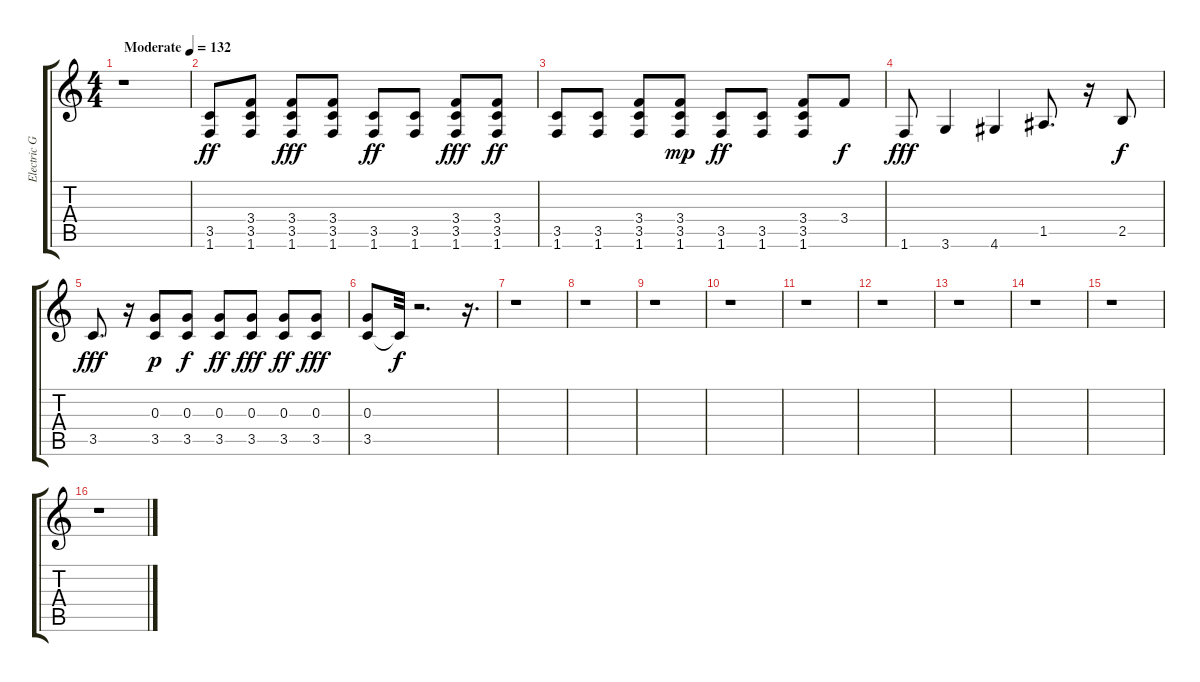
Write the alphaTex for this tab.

\track ("Electric Guitar" "Electric G") {instrument distortionguitar}
\staff {score tabs}
\tuning (E4 B3 G3 D3 A2 E2) {hide}
\ts (4 4)
\tempo (132 "Moderate")
\clef g2
\ks c
r.1{dy ff instrument distortionguitar} |
(3.5 1.6).8 (3.4 3.5 1.6).8 (3.4 3.5 1.6).8{dy fff} (3.4 3.5 1.6).8 (3.5 1.6).8{dy ff} (3.5 1.6).8 (3.4 3.5 1.6).8{dy fff} (3.4 3.5 1.6).8{dy ff} |
(3.5 1.6).8 (3.5 1.6).8 (3.4 3.5 1.6).8 (3.4 3.5 1.6).8{dy mp} (3.5 1.6).8{dy ff} (3.5 1.6).8 (3.4 3.5 1.6).8 3.4.8{dy f} |
1.6.8{dy fff} 3.6.4 4.6.4 1.5.8{d} r.16 2.5.8{dy f} |
3.5.8{d dy fff} r.16 (0.3 3.5).8{dy p} (0.3 3.5).8{dy f} (0.3 3.5).8{dy ff} (0.3 3.5).8{dy fff} (0.3 3.5).8{dy ff} (0.3 3.5).8{dy fff} |
(0.3 3.5).8 3.5{t}.32{dy f} r.2{d} r.16{d} |
r.1 |
r.1 |
r.1 |
r.1 |
r.1 |
r.1 |
r.1 |
r.1 |
r.1 |
r.1
